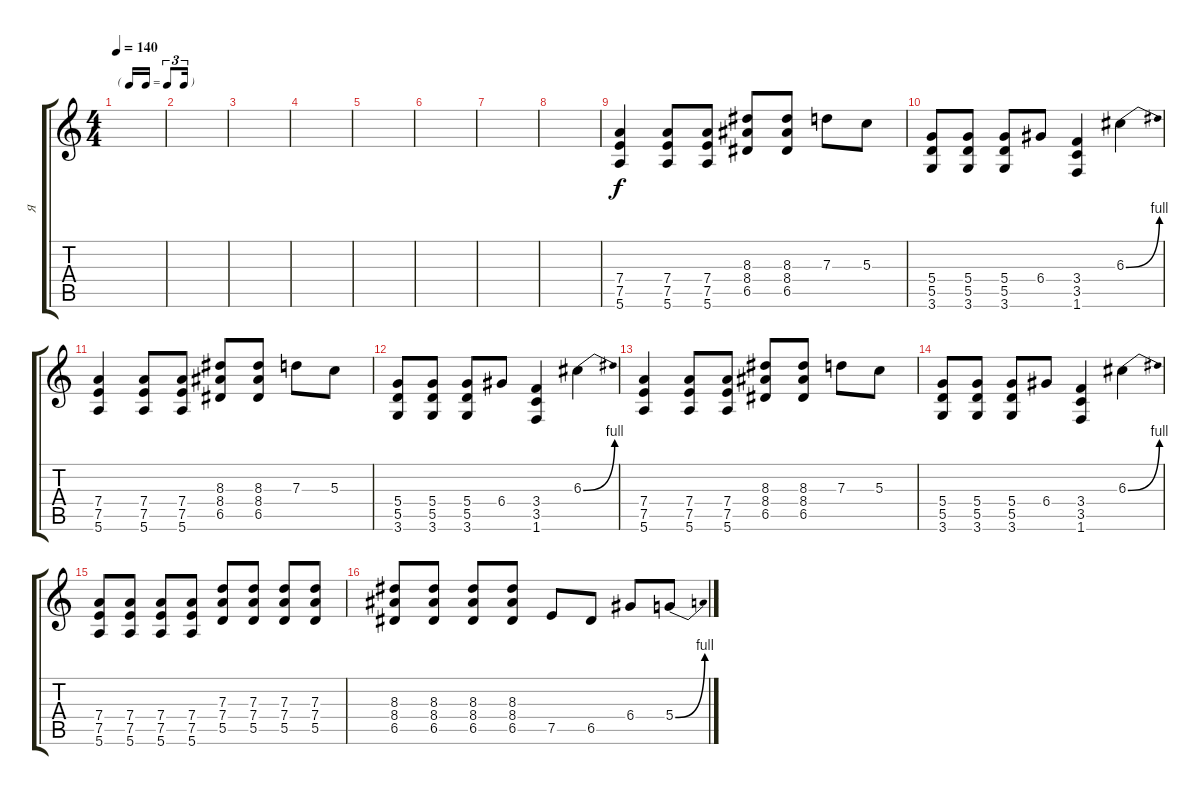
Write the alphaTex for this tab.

\track ("Я" "Я") {instrument overdrivenguitar}
\staff {score tabs}
\tuning (E4 B3 G3 D3 A2 E2) {hide}
\ts (4 4)
\tf triplet16th
\tempo 140
\clef g2
\ks c
|
|
|
|
|
|
|
|
(7.4 7.5 5.6).4 (7.4 7.5 5.6).8 (7.4 7.5 5.6).8 (8.3 8.4 6.5).8 (8.3 8.4 6.5).8 7.3.8 5.3.8 |
(5.4 5.5 3.6).8 (5.4 5.5 3.6).8 (5.4 5.5 3.6).8 6.4.8 (3.4 3.5 1.6).4 6.3{be (bend 0 0 60 4)}.4 |
(7.4 7.5 5.6).4 (7.4 7.5 5.6).8 (7.4 7.5 5.6).8 (8.3 8.4 6.5).8 (8.3 8.4 6.5).8 7.3.8 5.3.8 |
(5.4 5.5 3.6).8 (5.4 5.5 3.6).8 (5.4 5.5 3.6).8 6.4.8 (3.4 3.5 1.6).4 6.3{be (bend 0 0 60 4)}.4 |
(7.4 7.5 5.6).4 (7.4 7.5 5.6).8 (7.4 7.5 5.6).8 (8.3 8.4 6.5).8 (8.3 8.4 6.5).8 7.3.8 5.3.8 |
(5.4 5.5 3.6).8 (5.4 5.5 3.6).8 (5.4 5.5 3.6).8 6.4.8 (3.4 3.5 1.6).4 6.3{be (bend 0 0 60 4)}.4 |
(7.4 7.5 5.6).8 (7.4 7.5 5.6).8 (7.4 7.5 5.6).8 (7.4 7.5 5.6).8 (7.3 7.4 5.5).8 (7.3 7.4 5.5).8 (7.3 7.4 5.5).8 (7.3 7.4 5.5).8 |
(8.3 8.4 6.5).8 (8.3 8.4 6.5).8 (8.3 8.4 6.5).8 (8.3 8.4 6.5).8 7.5.8 6.5.8 6.4.8 5.4{be (bend 0 0 60 4)}.8
